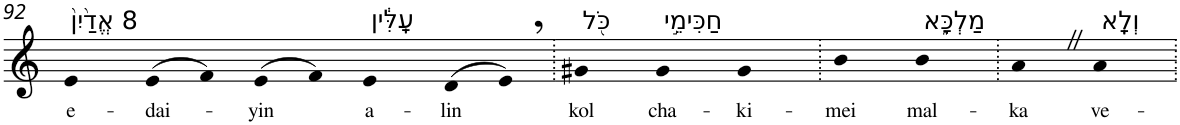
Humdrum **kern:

**kern	**text
*part1	*part1
*staff1	*staff1
*I"Piano	*
*I'Pno	*
!!LO:PB:g=z
*clefG2	*
*k[]	*
=92	=92
!LO:TX:a:t=8 אֱדַ֙יִן֙	!
!	!LO:LY:b
4e	e-
!	!LO:LY:b
(>8e	-dai-
8f)	.
!	!LO:LY:b
(>8e	-yin
8f)	.
!LO:TX:a:t=עָֽלִּ֔ין	!
!	!LO:LY:b
4e	a-
!	!LO:LY:b
(>8d	-lin
8e,)	.
=93.	=93.
!LO:TX:a:t=כֹּ֖ל	!
!	!LO:LY:b
4g#X	kol
!LO:TX:a:t=חַכִּימֵ֣י	!
!	!LO:LY:b
4g#	cha-
!	!LO:LY:b
4g#	-ki-
=94.	=94.
!	!LO:LY:b
4b	-mei
!LO:TX:a:t=מַלְכָּ֑א	!
!	!LO:LY:b
4b	mal-
=95.	=95.
!	!LO:LY:b
4aZ	-ka
!LO:TX:a:t=וְלָֽא	!
!	!LO:LY:b
4a	ve-
=.	=.
*-	*-
